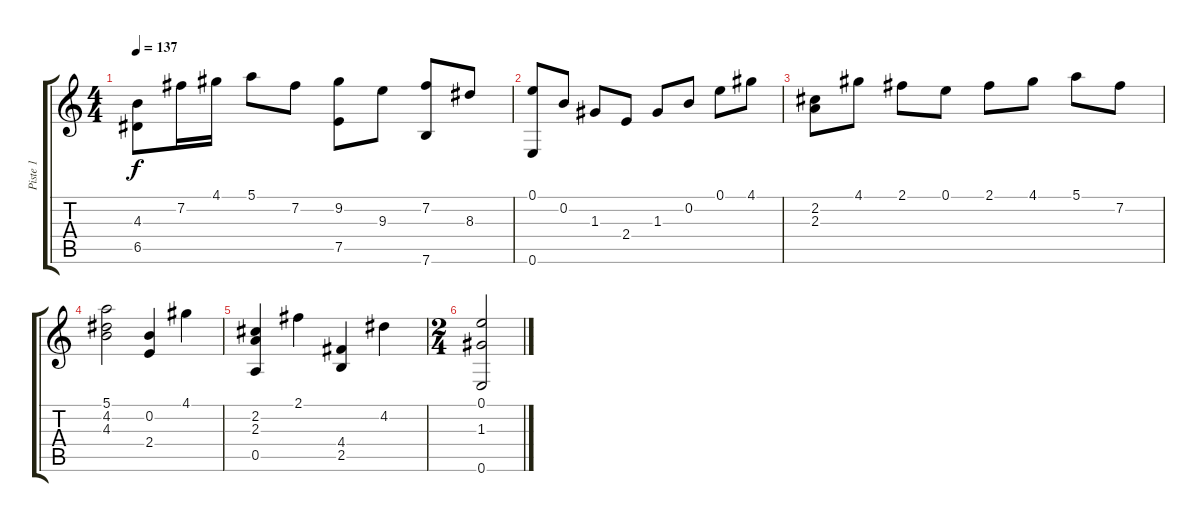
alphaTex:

\track ("Piste 1" "Piste 1") {instrument acousticguitarnylon}
\staff {score tabs}
\tuning (E4 B3 G3 D3 A2 E2) {hide}
\ts (4 4)
\tempo 137
\clef g2
\ks c
(4.3 6.5).8{dy f} 7.2.16 4.1.16 5.1.8 7.2.8 (9.2 7.5).8 9.3.8 (7.2 7.6).8 8.3.8 |
(0.1 0.6).8 0.2.8 1.3.8 2.4.8 1.3.8 0.2.8 0.1.8 4.1.8 |
(2.2 2.3).8 4.1.8 2.1.8 0.1.8 2.1.8 4.1.8 5.1.8 7.2.8 |
(5.1 4.2 4.3).2 (0.2 2.4).4 4.1.4 |
(2.2 2.3 0.5).4 2.1.4 (4.4 2.5).4 4.2.4 |
\ts (2 4)
(0.1 1.3 0.6).2
